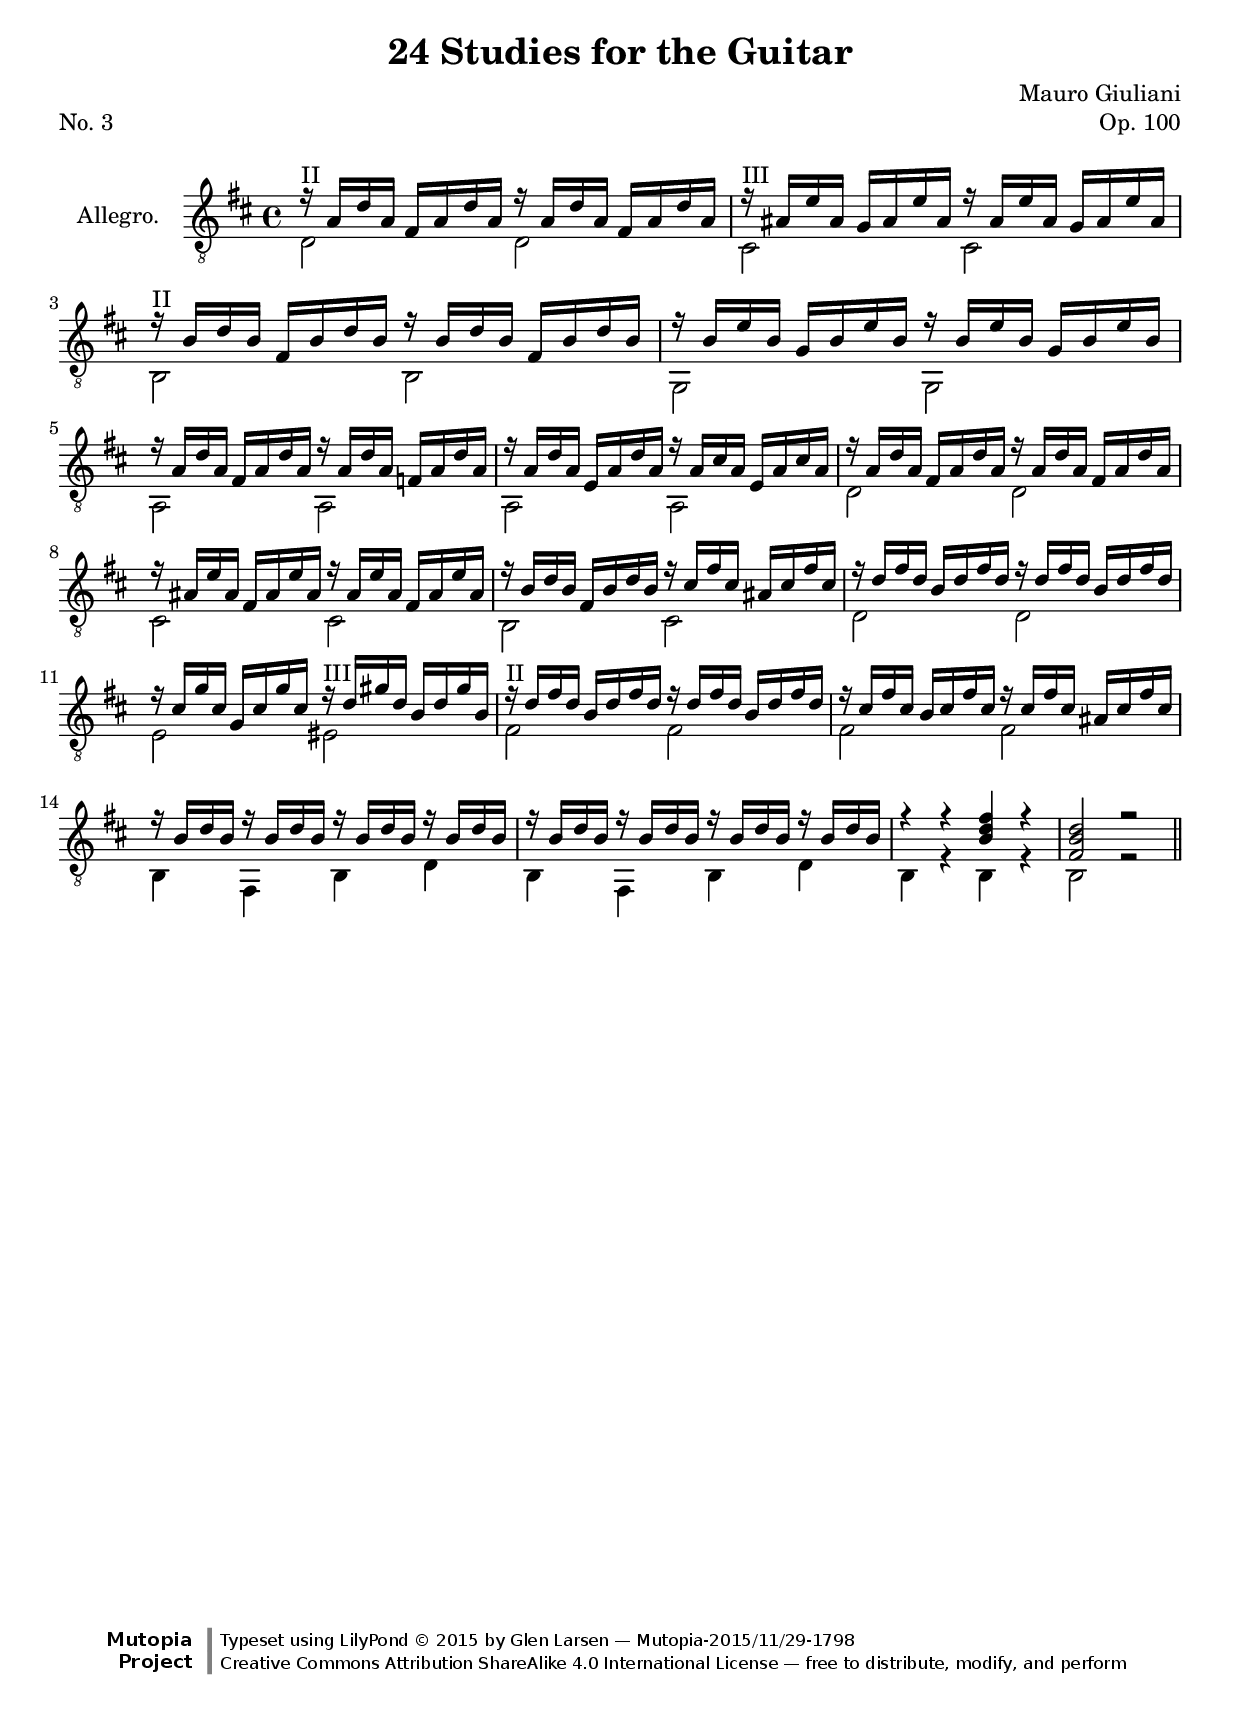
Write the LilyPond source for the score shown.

\version "2.19.32"

\header {
  title = "24 Studies for the Guitar"
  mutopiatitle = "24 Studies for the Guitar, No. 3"
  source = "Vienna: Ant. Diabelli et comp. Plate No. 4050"
  %source = "Statens musikbibliotek - The Music Library of Sweden"
  date = "c.1832"
  composer = "Mauro Giuliani"
  opus = "Op. 100"
  piece = "No. 3"
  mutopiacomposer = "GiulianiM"
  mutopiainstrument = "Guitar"
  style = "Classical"
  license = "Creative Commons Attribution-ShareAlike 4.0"
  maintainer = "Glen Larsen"
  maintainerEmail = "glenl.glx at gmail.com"

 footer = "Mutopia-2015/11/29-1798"
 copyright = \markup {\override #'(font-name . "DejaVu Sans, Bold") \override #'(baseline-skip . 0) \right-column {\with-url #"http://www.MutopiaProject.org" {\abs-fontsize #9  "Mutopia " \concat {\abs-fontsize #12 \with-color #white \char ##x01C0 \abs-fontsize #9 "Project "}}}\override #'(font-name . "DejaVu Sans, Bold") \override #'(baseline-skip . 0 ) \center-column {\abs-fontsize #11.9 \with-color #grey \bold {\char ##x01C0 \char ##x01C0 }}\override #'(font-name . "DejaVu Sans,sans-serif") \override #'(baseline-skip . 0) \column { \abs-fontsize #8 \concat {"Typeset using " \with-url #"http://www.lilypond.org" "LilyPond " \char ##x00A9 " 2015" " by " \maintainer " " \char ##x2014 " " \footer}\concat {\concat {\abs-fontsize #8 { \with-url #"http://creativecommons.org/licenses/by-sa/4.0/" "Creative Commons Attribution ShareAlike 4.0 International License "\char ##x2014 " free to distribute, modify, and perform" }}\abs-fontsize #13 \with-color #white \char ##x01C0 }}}
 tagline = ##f
}

\paper {
  % add space between composer/opus markup and first staff
  markup-system-spacing #'padding = #3
  % add a little space between composer and opus
  markup-markup-spacing #'padding = #1.2
  top-margin = #8
  bottom-margin = #10
}

\layout {
  indent = 60\pt
  short-indent = 0\pt
}

upperVoice = \relative c' {
  \voiceOne
  \set minimumFret = 2
  r16^\markup{"II"} a16[ d a] fis[ a d a] r16 a[ d a] fis[ a d a] |
  \set minimumFret = 3
  r16^\markup{"III"} ais16[ e' ais,] g[ ais e' ais,] r16 ais[ e' ais,] g[ ais e' ais,] |
  \set minimumFret = 2
  r16^\markup{"II"} b16[ d b] fis[ b d b] r16 b[ d b] fis[ b d b] |
  r16 b[ e b] g[ b e b] r16 b[ e b] g[ b e b] |
  r16 a[ d a] fis[ a d a] r16 a[ d a] f[ a d a] |
  r16 a[ d a] e[ a d a] r16 a[ cis a] e[ a cis a] |
  r16 a[ d a] fis[ a d a] r16 a[ d a] fis[ a d a] |
  r16 ais[ e' ais,] fis[ ais e' ais,] r16 ais[ e' ais,] fis[ ais e' ais,] |
  r16 b[ d b] fis[ b d b] r16 cis[ fis cis] ais[ cis fis cis] |
  r16 d[ fis d] b[ d fis d] r16 d[ fis d] b[ d fis d] |
  r16 cis[ g' cis,] g[ cis g' cis,]
    \set minimumFret=3 r16^\markup{"III"} d[ gis d] b[ d gis b,] |
  \set minimumFret = 2
  r16^\markup{"II"} d[ fis d] b[ d fis d] r16 d[ fis d] b[ d fis d] |
  r16 cis[ fis cis] b[ cis fis cis] r16 cis[ fis cis] ais[ cis fis cis] |
  r16 b[ d b] r16 b[ d b] r16 b[ d b] r16 b[ d b] |
  r16 b[ d b] r16 b[ d b] r16 b[ d b] r16 b[ d b] |
  r4 r <b d fis>4 r |
  <fis b d>2 r2
  \bar "||"
}

lowerVoice = \relative c {
  \voiceTwo
  d2 d |
  cis2 cis |
  b2 b2 |
  g2 g |
  a2 a |
  a2 a |
  d2 d |
  cis2 cis |
  b2 cis |
  d2 d |
  e2 eis |
  fis2 fis |
  fis2 fis |
  b,4 fis b d |
  b4 fis b d |
  b4 r b r |
  b2 r
}

\score {
  <<
    \new Staff = "Guitar"
    <<
      \set Staff.instrumentName = #"Allegro."
      \set Staff.midiInstrument = #"acoustic guitar (nylon)"
      \clef "treble_8"
      \key d \major
      \context Voice = "upperVoice" \upperVoice
      \context Voice = "lowerVoice" \lowerVoice
    >>
%{
    \new TabStaff = "guitar tab"
    <<
      \clef moderntab
      \context TabVoice = "upperVoice" \upperVoice
      \context TabVoice = "lowerVoice" \lowerVoice
    >>
%}
  >>
  \layout {}
  \midi {
    \tempo 4 = 100
  }
}
